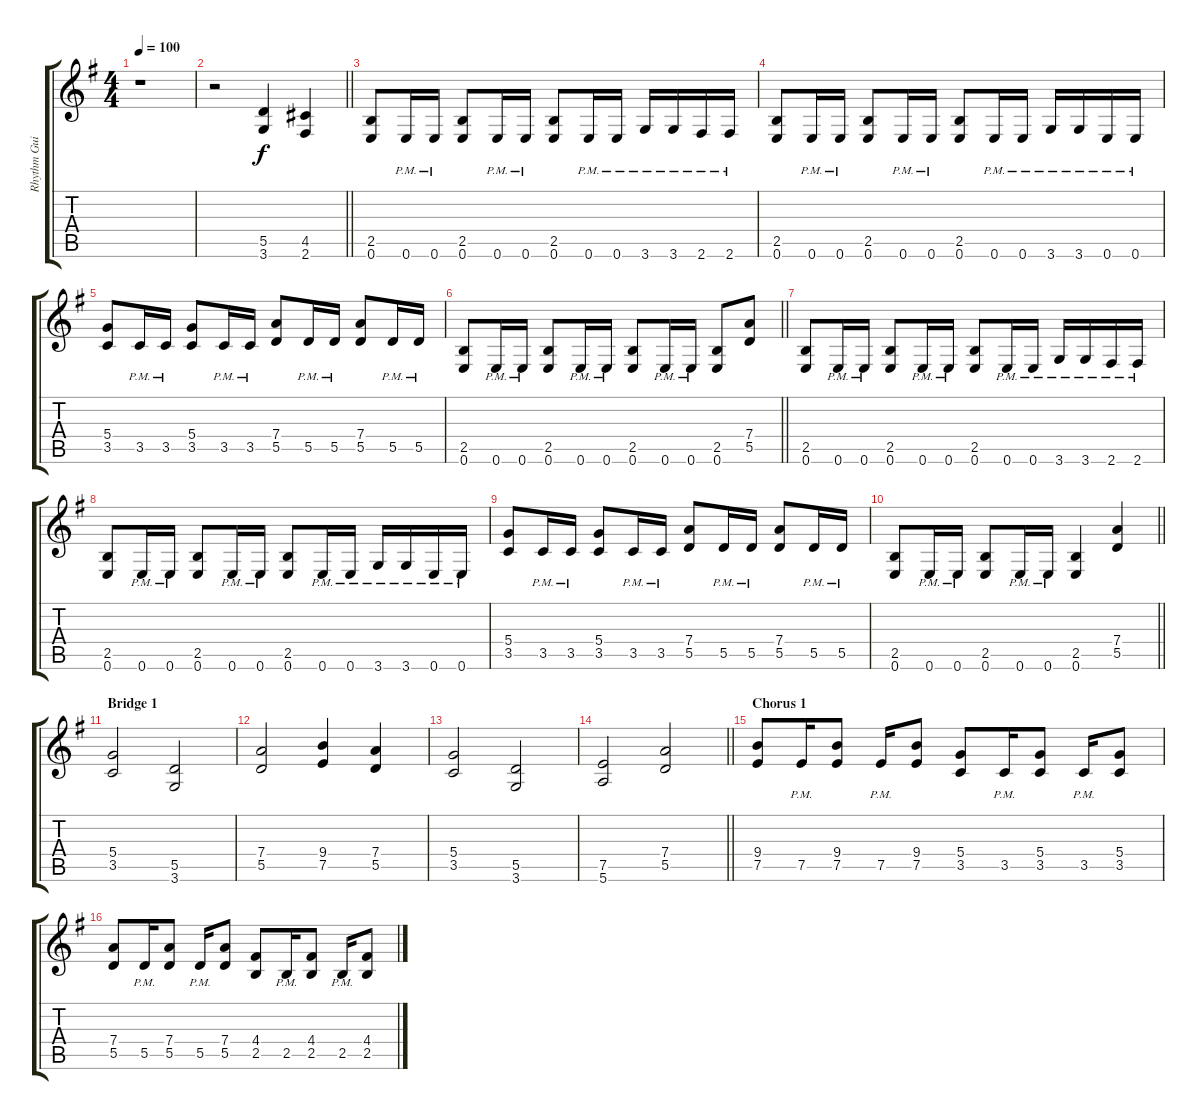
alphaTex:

\track ("Rhythm Guitar 1: Jack-Roger Olsen" "Rhythm Gui") {instrument distortionguitar}
\staff {score tabs}
\tuning (E4 B3 G3 D3 A2 E2) {hide}
\ts (4 4)
\tempo 100
\clef g2
\ks eminor
r.1{dy f} |
\barLineRight lightlight
r.2 (5.5 3.6).4 (4.5 2.6).4 |
(2.5 0.6).8 0.6{pm}.16 0.6{pm}.16 (2.5 0.6).8 0.6{pm}.16 0.6{pm}.16 (2.5 0.6).8 0.6{pm}.16 0.6{pm}.16 3.6{pm}.16 3.6{pm}.16 2.6{pm}.16 2.6{pm}.16 |
(2.5 0.6).8 0.6{pm}.16 0.6{pm}.16 (2.5 0.6).8 0.6{pm}.16 0.6{pm}.16 (2.5 0.6).8 0.6{pm}.16 0.6{pm}.16 3.6{pm}.16 3.6{pm}.16 0.6{pm}.16 0.6{pm}.16 |
(5.4 3.5).8 3.5{pm}.16 3.5{pm}.16 (5.4 3.5).8 3.5{pm}.16 3.5{pm}.16 (7.4 5.5).8 5.5{pm}.16 5.5{pm}.16 (7.4 5.5).8 5.5{pm}.16 5.5{pm}.16 |
\barLineRight lightlight
(2.5 0.6).8 0.6{pm}.16 0.6{pm}.16 (2.5 0.6).8 0.6{pm}.16 0.6{pm}.16 (2.5 0.6).8 0.6{pm}.16 0.6{pm}.16 (2.5 0.6).8 (7.4 5.5).8 |
(2.5 0.6).8 0.6{pm}.16 0.6{pm}.16 (2.5 0.6).8 0.6{pm}.16 0.6{pm}.16 (2.5 0.6).8 0.6{pm}.16 0.6{pm}.16 3.6{pm}.16 3.6{pm}.16 2.6{pm}.16 2.6{pm}.16 |
(2.5 0.6).8 0.6{pm}.16 0.6{pm}.16 (2.5 0.6).8 0.6{pm}.16 0.6{pm}.16 (2.5 0.6).8 0.6{pm}.16 0.6{pm}.16 3.6{pm}.16 3.6{pm}.16 0.6{pm}.16 0.6{pm}.16 |
(5.4 3.5).8 3.5{pm}.16 3.5{pm}.16 (5.4 3.5).8 3.5{pm}.16 3.5{pm}.16 (7.4 5.5).8 5.5{pm}.16 5.5{pm}.16 (7.4 5.5).8 5.5{pm}.16 5.5{pm}.16 |
\barLineRight lightlight
(2.5 0.6).8 0.6{pm}.16 0.6{pm}.16 (2.5 0.6).8 0.6{pm}.16 0.6{pm}.16 (2.5 0.6).4 (7.4 5.5).4 |
\section ("" "Bridge 1")
(5.4 3.5).2 (5.5 3.6).2 |
(7.4 5.5).2 (9.4 7.5).4 (7.4 5.5).4 |
(5.4 3.5).2 (5.5 3.6).2 |
\barLineRight lightlight
(7.5 5.6).2 (7.4 5.5).2 |
\section ("" "Chorus 1")
(9.4 7.5).8 7.5{pm}.16 (9.4 7.5).8 7.5{pm}.16 (9.4 7.5).8 (5.4 3.5).8 3.5{pm}.16 (5.4 3.5).8 3.5{pm}.16 (5.4 3.5).8 |
(7.4 5.5).8 5.5{pm}.16 (7.4 5.5).8 5.5{pm}.16 (7.4 5.5).8 (4.4 2.5).8 2.5{pm}.16 (4.4 2.5).8 2.5{pm}.16 (4.4 2.5).8
